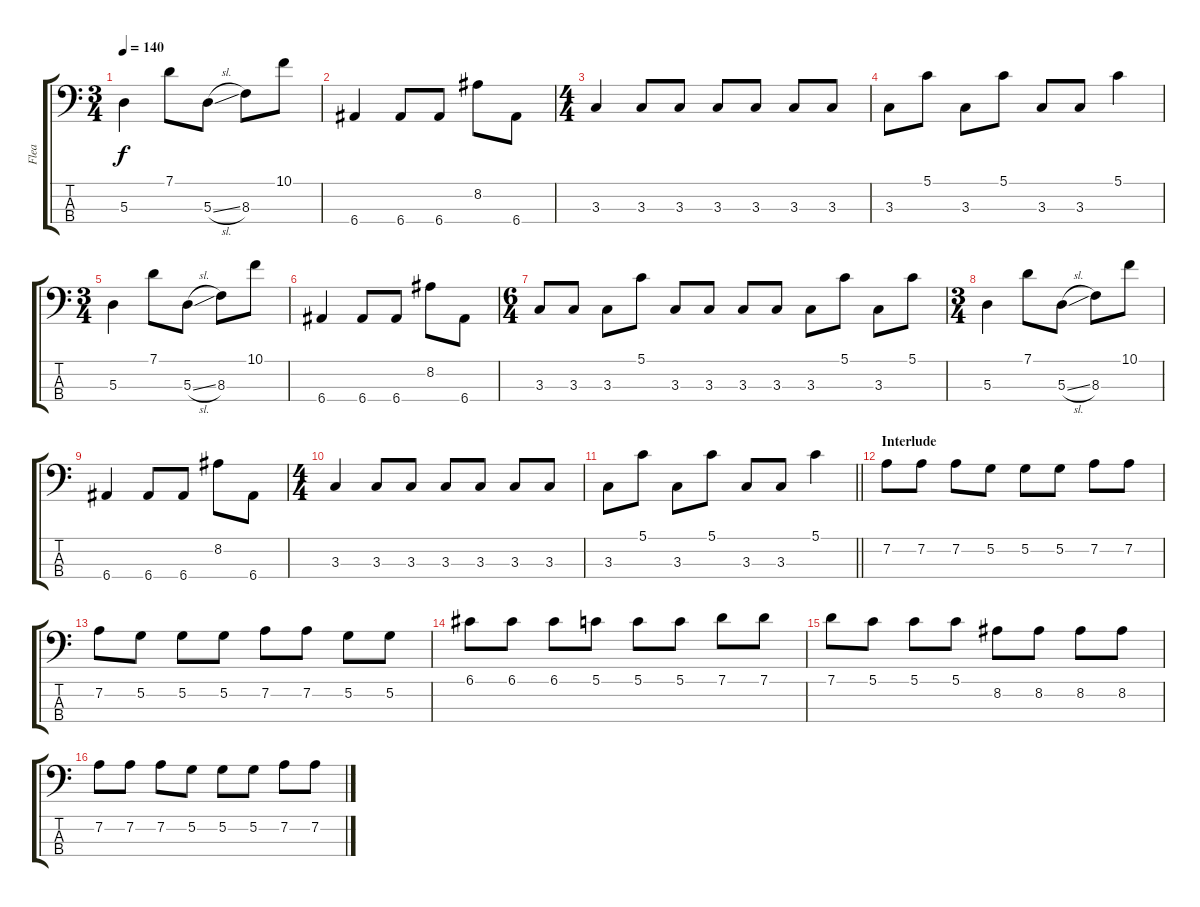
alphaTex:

\track ("Flea" "Flea") {instrument electricbassfinger}
\staff {score tabs}
\tuning (G2 D2 A1 E1) {hide}
\ts (3 4)
\tempo 140
\clef f4
\ks c
5.3.4{dy f} 7.1.8 5.3{sl}.8 8.3.8 10.1.8 |
6.4.4 6.4.8 6.4.8 8.2.8 6.4.8 |
\ts (4 4)
3.3.4 3.3.8 3.3.8 3.3.8 3.3.8 3.3.8 3.3.8 |
3.3.8 5.1.8 3.3.8 5.1.8 3.3.8 3.3.8 5.1.4 |
\ts (3 4)
5.3.4 7.1.8 5.3{sl}.8 8.3.8 10.1.8 |
6.4.4 6.4.8 6.4.8 8.2.8 6.4.8 |
\ts (6 4)
3.3.8 3.3.8 3.3.8 5.1.8 3.3.8 3.3.8 3.3.8 3.3.8 3.3.8 5.1.8 3.3.8 5.1.8 |
\ts (3 4)
5.3.4 7.1.8 5.3{sl}.8 8.3.8 10.1.8 |
6.4.4 6.4.8 6.4.8 8.2.8 6.4.8 |
\ts (4 4)
3.3.4 3.3.8 3.3.8 3.3.8 3.3.8 3.3.8 3.3.8 |
\barLineRight lightlight
3.3.8 5.1.8 3.3.8 5.1.8 3.3.8 3.3.8 5.1.4 |
\section ("" "Interlude")
7.2.8 7.2.8 7.2.8 5.2.8 5.2.8 5.2.8 7.2.8 7.2.8 |
7.2.8 5.2.8 5.2.8 5.2.8 7.2.8 7.2.8 5.2.8 5.2.8 |
6.1.8 6.1.8 6.1.8 5.1.8 5.1.8 5.1.8 7.1.8 7.1.8 |
7.1.8 5.1.8 5.1.8 5.1.8 8.2.8 8.2.8 8.2.8 8.2.8 |
7.2.8 7.2.8 7.2.8 5.2.8 5.2.8 5.2.8 7.2.8 7.2.8
